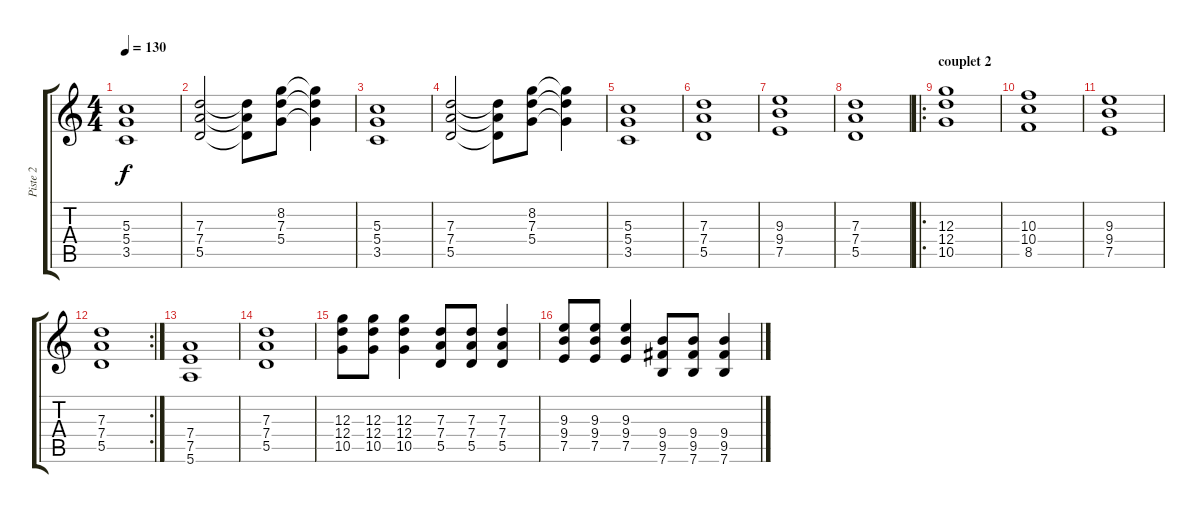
\track ("Piste 2" "Piste 2") {instrument overdrivenguitar}
\staff {score tabs}
\tuning (E4 B3 G3 D3 A2 E2) {hide}
\ts (4 4)
\tempo 130
\clef g2
\ks c
(5.3 5.4 3.5).1{dy f} |
(7.3 7.4 5.5).2 (7.3{t} 7.4{t} 5.5{t}).8 (8.2 7.3 5.4).8 (8.2{t} 7.3{t} 5.4{t}).4 |
(5.3 5.4 3.5).1 |
(7.3 7.4 5.5).2 (7.3{t} 7.4{t} 5.5{t}).8 (8.2 7.3 5.4).8 (8.2{t} 7.3{t} 5.4{t}).4 |
(5.3 5.4 3.5).1 |
(7.3 7.4 5.5).1 |
(9.3 9.4 7.5).1 |
(7.3 7.4 5.5).1 |
\ro
\section ("" "couplet 2")
(12.3 12.4 10.5).1 |
(10.3 10.4 8.5).1 |
(9.3 9.4 7.5).1 |
\rc 2
(7.3 7.4 5.5).1 |
(7.4 7.5 5.6).1 |
(7.3 7.4 5.5).1 |
(12.3 12.4 10.5).8 (12.3 12.4 10.5).8 (12.3 12.4 10.5).4 (7.3 7.4 5.5).8 (7.3 7.4 5.5).8 (7.3 7.4 5.5).4 |
(9.3 9.4 7.5).8 (9.3 9.4 7.5).8 (9.3 9.4 7.5).4 (9.4 9.5 7.6).8 (9.4 9.5 7.6).8 (9.4 9.5 7.6).4
